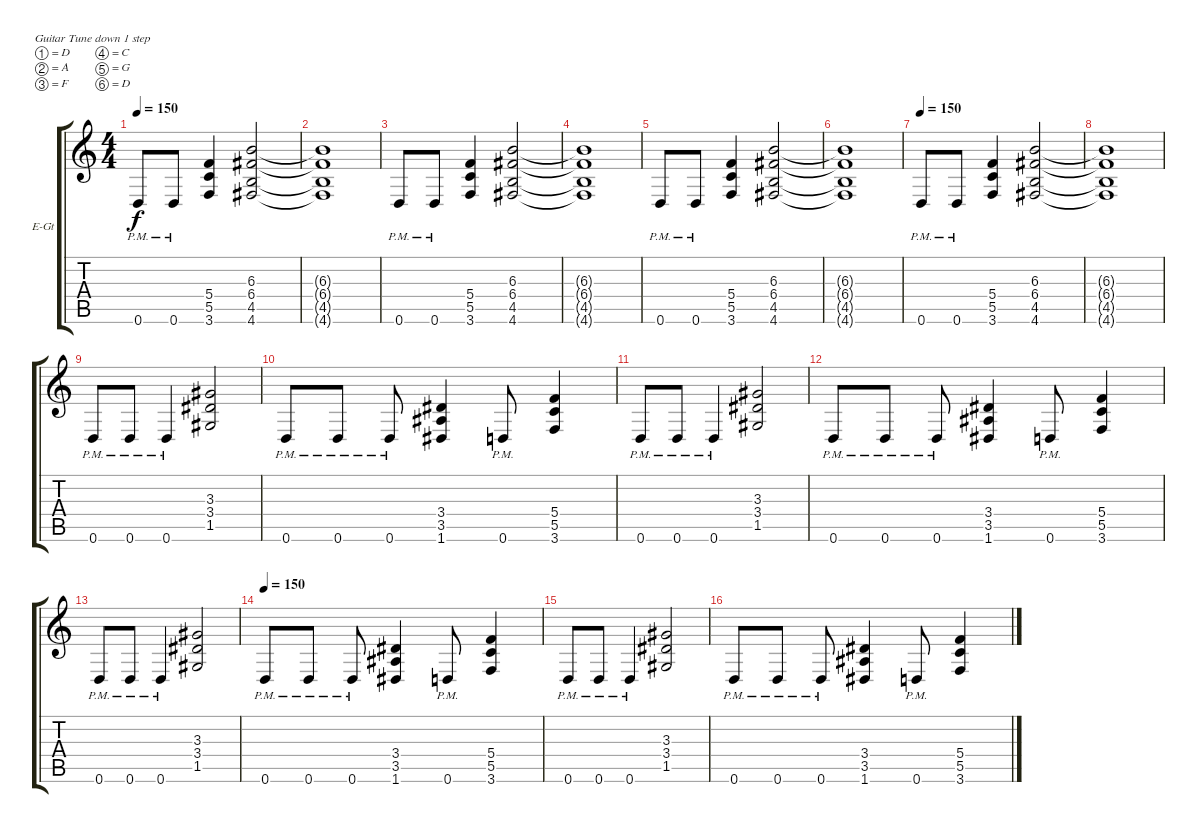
\bracketExtendMode groupsimilarinstruments
\firstSystemTrackNameOrientation horizontal
\otherSystemsTrackNameOrientation horizontal
\track ("Steve Swanson" "E-Gt") {instrument distortionguitar}
\staff {score tabs}
\tuning (D4 A3 F3 C3 G2 D2)
\ts (4 4)
\tempo 150
\clef g2
\ks c
0.6{pm}.8{dy f} 0.6{pm}.8 (5.5 3.6 5.4).4 (6.4 4.5 4.6 6.3).2 |
(6.4{t} 4.5{t} 4.6{t} 6.3{t}).1 |
0.6{pm}.8 0.6{pm}.8 (5.5 3.6 5.4).4 (6.4 4.5 4.6 6.3).2 |
(6.4{t} 4.5{t} 4.6{t} 6.3{t}).1 |
0.6{pm}.8 0.6{pm}.8 (5.5 3.6 5.4).4 (6.4 4.5 4.6 6.3).2 |
(6.4{t} 4.5{t} 4.6{t} 6.3{t}).1 |
\tempo 150
0.6{pm}.8 0.6{pm}.8 (5.5 3.6 5.4).4 (6.4 4.5 4.6 6.3).2 |
(6.4{t} 4.5{t} 4.6{t} 6.3{t}).1 |
0.6{pm}.8 0.6{pm}.8 0.6{pm}.4 (3.4 1.5 3.3).2 |
0.6{pm}.8 0.6{pm}.8 0.6{pm}.8 (3.5 1.6 3.4).4 0.6{pm}.8 (5.5 3.6 5.4).4 |
0.6{pm}.8 0.6{pm}.8 0.6{pm}.4 (3.4 1.5 3.3).2 |
0.6{pm}.8 0.6{pm}.8 0.6{pm}.8 (3.5 1.6 3.4).4 0.6{pm}.8 (5.5 3.6 5.4).4 |
0.6{pm}.8 0.6{pm}.8 0.6{pm}.4 (3.4 1.5 3.3).2 |
\tempo 150
0.6{pm}.8 0.6{pm}.8 0.6{pm}.8 (3.5 1.6 3.4).4 0.6{pm}.8 (5.5 3.6 5.4).4 |
0.6{pm}.8 0.6{pm}.8 0.6{pm}.4 (3.4 1.5 3.3).2 |
0.6{pm}.8 0.6{pm}.8 0.6{pm}.8 (3.5 1.6 3.4).4 0.6{pm}.8 (5.5 3.6 5.4).4
